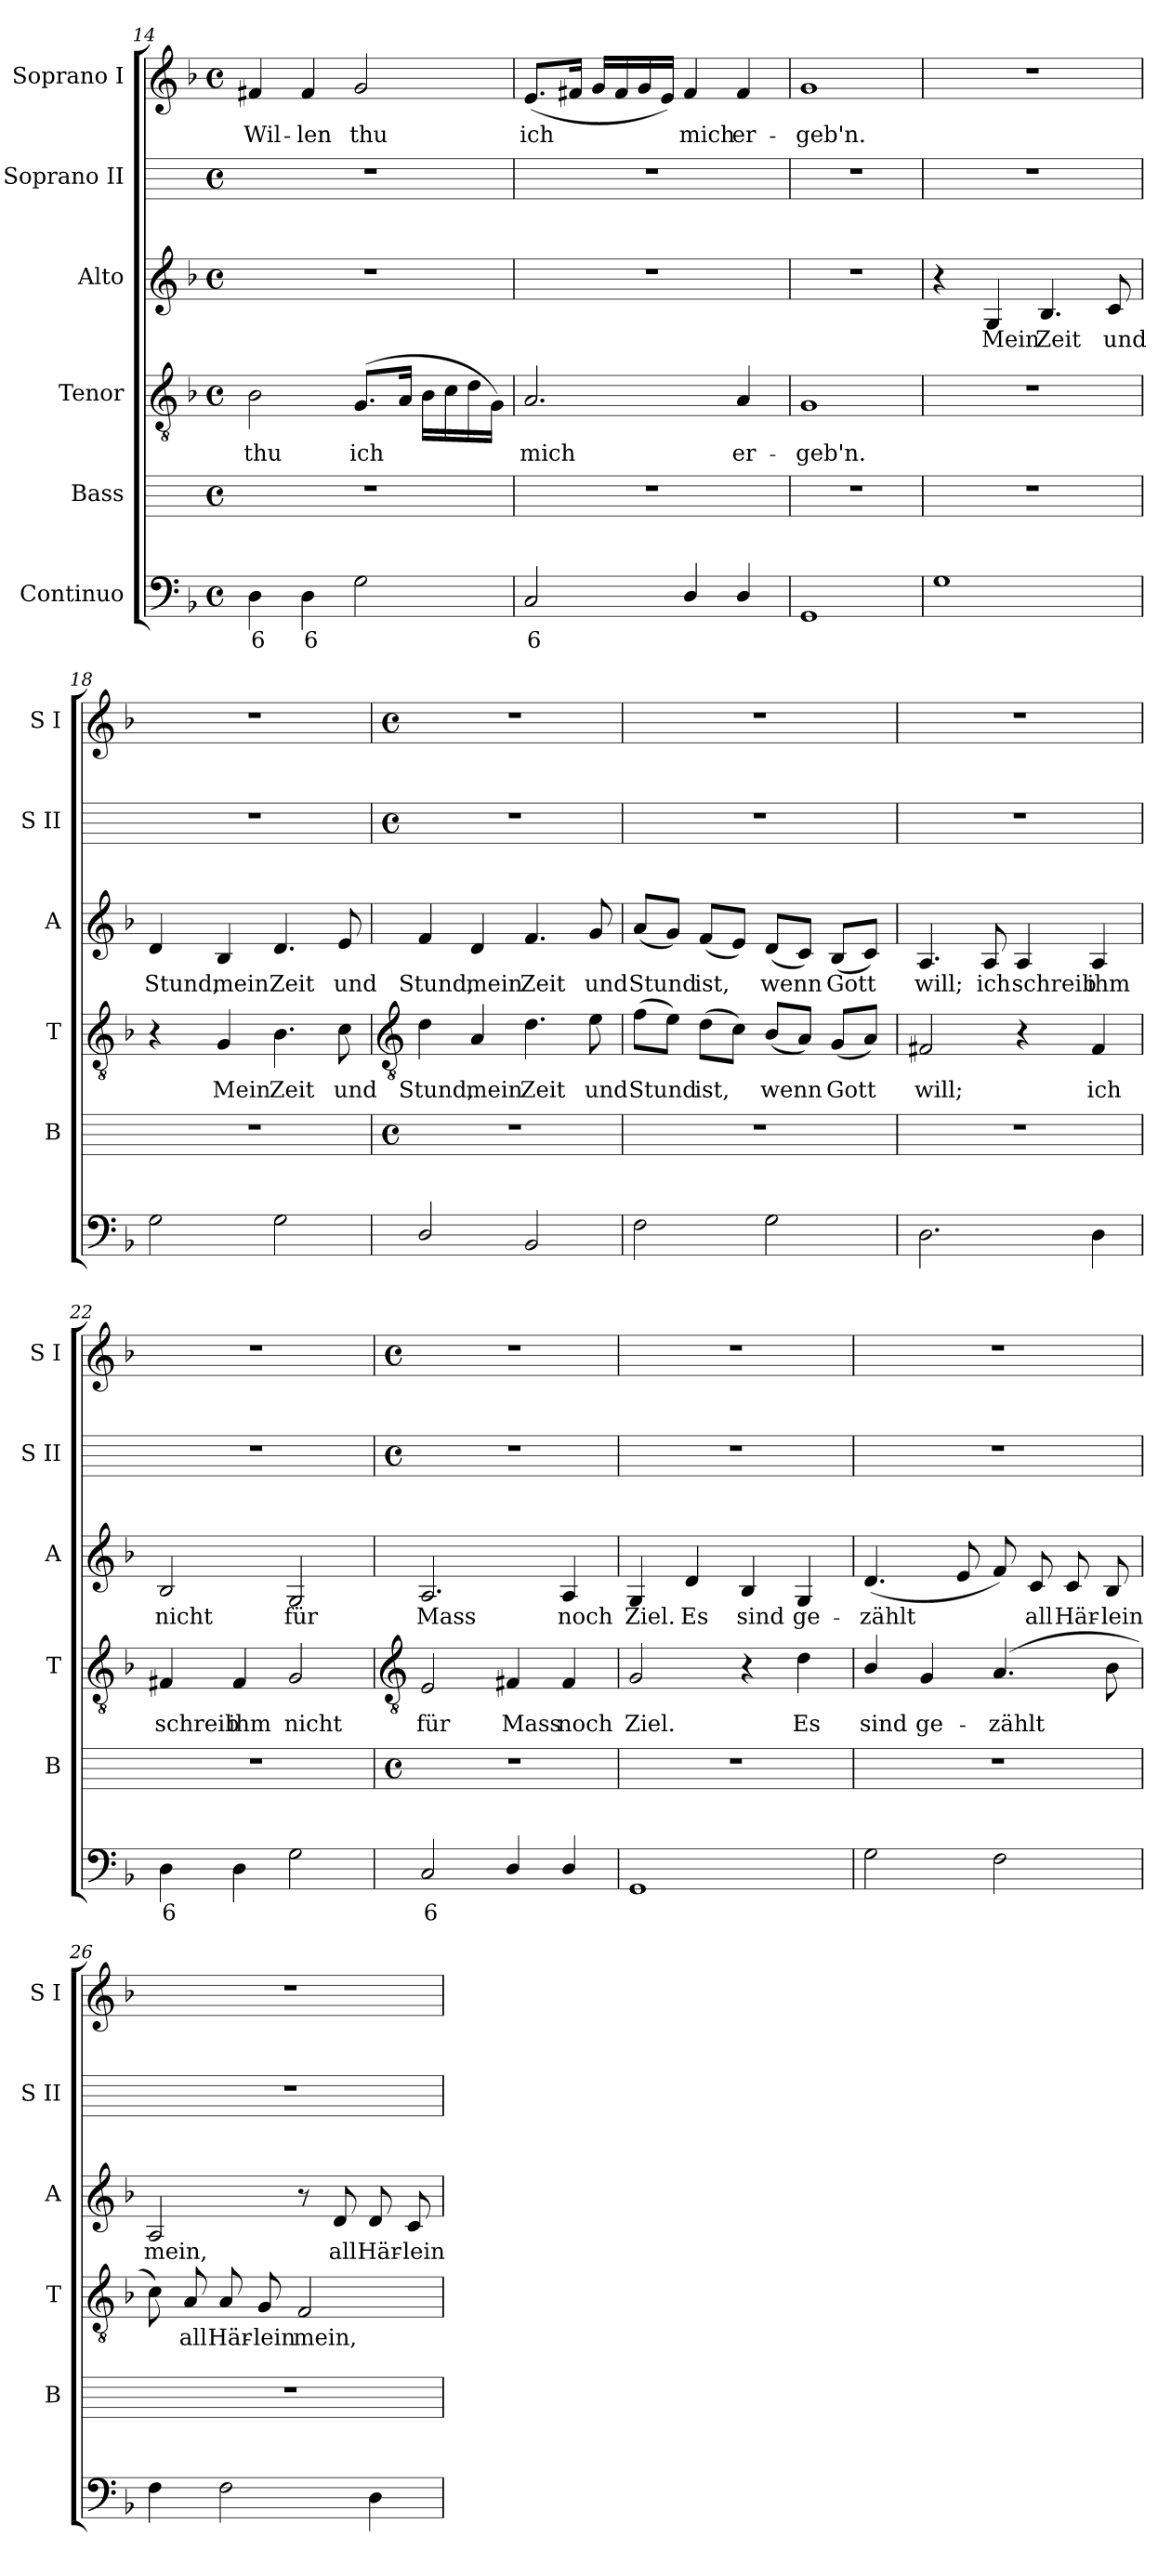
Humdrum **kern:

**kern	**text	**kern	**kern	**text	**kern	**text	**kern	**kern	**text
*part6	*part6	*part5	*part4	*part4	*part3	*part3	*part2	*part1	*part1
*staff6	*staff6	*staff5	*staff4	*staff4	*staff3	*staff3	*staff2	*staff1	*staff1
*I"Continuo	*	*I"Bass	*I"Tenor	*	*I"Alto	*	*I"Soprano II	*I"Soprano I	*
*	*	*I'B	*I'T	*	*I'A	*	*I'S II	*I'S I	*
!!LO:LB:g=z
*clefF4	*	*	*clefGv2	*	*clefG2	*	*	*clefG2	*
*k[b-]	*	*	*k[b-]	*	*k[b-]	*	*	*k[b-]	*
*F:	*	*	*F:	*	*F:	*	*	*F:	*
*M4/4	*	*M4/4	*M4/4	*	*M4/4	*	*M4/4	*M4/4	*
*met(c)	*	*met(c)	*met(c)	*	*met(c)	*	*met(c)	*met(c)	*
=14	=14	=14	=14	=14	=14	=14	=14	=14	=14
!	!LO:LY:b	!	!	!LO:LY:b	!	!	!	!	!LO:LY:b
4D	6	1r	2B-	thu	1r	.	1r	4f#X	Wil-
!	!LO:LY:b	!	!	!	!	!	!	!	!LO:LY:b
4D	6	.	.	.	.	.	.	4f#	-len
!	!	!	!	!LO:LY:b	!	!	!	!	!LO:LY:b
2G	.	.	(<8.GL	ich	.	.	.	2g	thu
.	.	.	16AJ	.	.	.	.	.	.
.	.	.	16B-LL	.	.	.	.	.	.
.	.	.	16c	.	.	.	.	.	.
.	.	.	16d	.	.	.	.	.	.
.	.	.	16GJJ)	.	.	.	.	.	.
=15	=15	=15	=15	=15	=15	=15	=15	=15	=15
!	!LO:LY:b	!	!	!LO:LY:b	!	!	!	!	!LO:LY:b
2C	6	1r	2.A	mich	1r	.	1r	(<8.eL	ich
.	.	.	.	.	.	.	.	16f#XJ	.
.	.	.	.	.	.	.	.	16gLL	.
.	.	.	.	.	.	.	.	16f#	.
.	.	.	.	.	.	.	.	16g	.
.	.	.	.	.	.	.	.	16eJJ)	.
!	!	!	!	!	!	!	!	!	!LO:LY:b
4D/	.	.	.	.	.	.	.	4f#	mich
!	!	!	!	!LO:LY:b	!	!	!	!	!LO:LY:b
4D/	.	.	4A	er-	.	.	.	4f#	er-
=16	=16	=16	=16	=16	=16	=16	=16	=16	=16
!	!	!	!	!LO:LY:b	!	!	!	!	!LO:LY:b
1GG	.	1r	1G	-geb'n.	1r	.	1r	1g	-geb'n.
=17	=17	=17	=17	=17	=17	=17	=17	=17	=17
1G	.	1r	1r	.	4r	.	1r	1r	.
!	!	!	!	!	!	!LO:LY:b	!	!	!
.	.	.	.	.	4G	Mein	.	.	.
!	!	!	!	!	!	!LO:LY:b	!	!	!
.	.	.	.	.	4.B-	Zeit	.	.	.
!	!	!	!	!	!	!LO:LY:b	!	!	!
.	.	.	.	.	8c	und	.	.	.
=18	=18	=18	=18	=18	=18	=18	=18	=18	=18
!	!	!	!	!	!	!LO:LY:b	!	!	!
2G	.	1r	4r	.	4d	Stund,	1r	1r	.
!	!	!	!	!LO:LY:b	!	!LO:LY:b	!	!	!
.	.	.	4G	Mein	4B-	mein	.	.	.
!	!	!	!	!LO:LY:b	!	!LO:LY:b	!	!	!
2G	.	.	4.B-	Zeit	4.d	Zeit	.	.	.
!	!	!	!	!LO:LY:b	!	!LO:LY:b	!	!	!
.	.	.	8c	und	8e	und	.	.	.
!!LO:LB:g=z
=19	=19	=19	=19	=19	=19	=19	=19	=19	=19
*	*	*	*clefGv2	*	*	*	*	*	*
*	*	*M4/4	*	*	*	*	*M4/4	*M4/4	*
*	*	*met(c)	*	*	*	*	*met(c)	*met(c)	*
!	!	!	!	!LO:LY:b	!	!LO:LY:b	!	!	!
2D/	.	1r	4d	Stund,	4f	Stund,	1r	1r	.
!	!	!	!	!LO:LY:b	!	!LO:LY:b	!	!	!
.	.	.	4A	mein	4d	mein	.	.	.
!	!	!	!	!LO:LY:b	!	!LO:LY:b	!	!	!
2BB-	.	.	4.d	Zeit	4.f	Zeit	.	.	.
!	!	!	!	!LO:LY:b	!	!LO:LY:b	!	!	!
.	.	.	8e	und	8g	und	.	.	.
=20	=20	=20	=20	=20	=20	=20	=20	=20	=20
!	!	!	!	!LO:LY:b	!	!LO:LY:b	!	!	!
2F	.	1r	(>8fL	Stund	(<8aL	Stund	1r	1r	.
.	.	.	8eJ)	.	8gJ)	.	.	.	.
!	!	!	!	!LO:LY:b	!	!LO:LY:b	!	!	!
.	.	.	(>8dL	ist,	(<8fL	ist,	.	.	.
.	.	.	8cJ)	.	8eJ)	.	.	.	.
!	!	!	!	!LO:LY:b	!	!LO:LY:b	!	!	!
2G	.	.	(<8B-L	wenn	(<8dL	wenn	.	.	.
.	.	.	8AJ)	.	8cJ)	.	.	.	.
!	!	!	!	!LO:LY:b	!	!LO:LY:b	!	!	!
.	.	.	(<8GL	Gott	(<8B-L	Gott	.	.	.
.	.	.	8AJ)	.	8cJ)	.	.	.	.
=21	=21	=21	=21	=21	=21	=21	=21	=21	=21
!	!	!	!	!LO:LY:b	!	!LO:LY:b	!	!	!
2.D	.	1r	2F#X	will;	4.A	will;	1r	1r	.
!	!	!	!	!	!	!LO:LY:b	!	!	!
.	.	.	.	.	8A	ich	.	.	.
!	!	!	!	!	!	!LO:LY:b	!	!	!
.	.	.	4r	.	4A	schreib	.	.	.
!	!	!	!	!LO:LY:b	!	!LO:LY:b	!	!	!
4D	.	.	4F#	ich	4A	ihm	.	.	.
=22	=22	=22	=22	=22	=22	=22	=22	=22	=22
!	!LO:LY:b	!	!	!LO:LY:b	!	!LO:LY:b	!	!	!
4D	6	1r	4F#X	schreib	2B-	nicht	1r	1r	.
!	!	!	!	!LO:LY:b	!	!	!	!	!
4D	.	.	4F#	ihm	.	.	.	.	.
!	!	!	!	!LO:LY:b	!	!LO:LY:b	!	!	!
2G	.	.	2G	nicht	2G	für	.	.	.
!!LO:LB:g=z
=23	=23	=23	=23	=23	=23	=23	=23	=23	=23
*	*	*	*clefGv2	*	*	*	*	*	*
*	*	*M4/4	*	*	*	*	*M4/4	*M4/4	*
*	*	*met(c)	*	*	*	*	*met(c)	*met(c)	*
!	!LO:LY:b	!	!	!LO:LY:b	!	!LO:LY:b	!	!	!
2C	6	1r	2E	für	2.A	Mass	1r	1r	.
!	!	!	!	!LO:LY:b	!	!	!	!	!
4D/	.	.	4F#X	Mass	.	.	.	.	.
!	!	!	!	!LO:LY:b	!	!LO:LY:b	!	!	!
4D/	.	.	4F#	noch	4A	noch	.	.	.
=24	=24	=24	=24	=24	=24	=24	=24	=24	=24
!	!	!	!	!LO:LY:b	!	!LO:LY:b	!	!	!
1GG	.	1r	2G	Ziel.	4G	Ziel.	1r	1r	.
!	!	!	!	!	!	!LO:LY:b	!	!	!
.	.	.	.	.	4d	Es	.	.	.
!	!	!	!	!	!	!LO:LY:b	!	!	!
.	.	.	4r	.	4B-	sind	.	.	.
!	!	!	!	!LO:LY:b	!	!LO:LY:b	!	!	!
.	.	.	4d	Es	4G	ge-	.	.	.
=25	=25	=25	=25	=25	=25	=25	=25	=25	=25
!	!	!	!	!LO:LY:b	!	!LO:LY:b	!	!	!
2G	.	1r	4B-/	sind	(<4.d	-zählt	1r	1r	.
!	!	!	!	!LO:LY:b	!	!	!	!	!
.	.	.	4G	ge-	.	.	.	.	.
.	.	.	.	.	8e	.	.	.	.
!	!	!	!	!LO:LY:b	!	!	!	!	!
2F	.	.	(>4.A	-zählt	8f)	.	.	.	.
!	!	!	!	!	!	!LO:LY:b	!	!	!
.	.	.	.	.	8c	all	.	.	.
!	!	!	!	!	!	!LO:LY:b	!	!	!
.	.	.	.	.	8c	Här-	.	.	.
!	!	!	!	!	!	!LO:LY:b	!	!	!
.	.	.	8B-	.	8B-	-lein	.	.	.
=26	=26	=26	=26	=26	=26	=26	=26	=26	=26
!	!	!	!	!	!	!LO:LY:b	!	!	!
4F	.	1r	8c)	.	2A	mein,	1r	1r	.
!	!	!	!	!LO:LY:b	!	!	!	!	!
.	.	.	8A	all	.	.	.	.	.
!	!	!	!	!LO:LY:b	!	!	!	!	!
2F	.	.	8A	Här-	.	.	.	.	.
!	!	!	!	!LO:LY:b	!	!	!	!	!
.	.	.	8G	-lein	.	.	.	.	.
!	!	!	!	!LO:LY:b	!	!	!	!	!
.	.	.	2F	mein,	8r	.	.	.	.
!	!	!	!	!	!	!LO:LY:b	!	!	!
.	.	.	.	.	8d	all	.	.	.
!	!	!	!	!	!	!LO:LY:b	!	!	!
4D	.	.	.	.	8d	Här-	.	.	.
!	!	!	!	!	!	!LO:LY:b	!	!	!
.	.	.	.	.	8c	-lein	.	.	.
=	=	=	=	=	=	=	=	=	=
*-	*-	*-	*-	*-	*-	*-	*-	*-	*-
